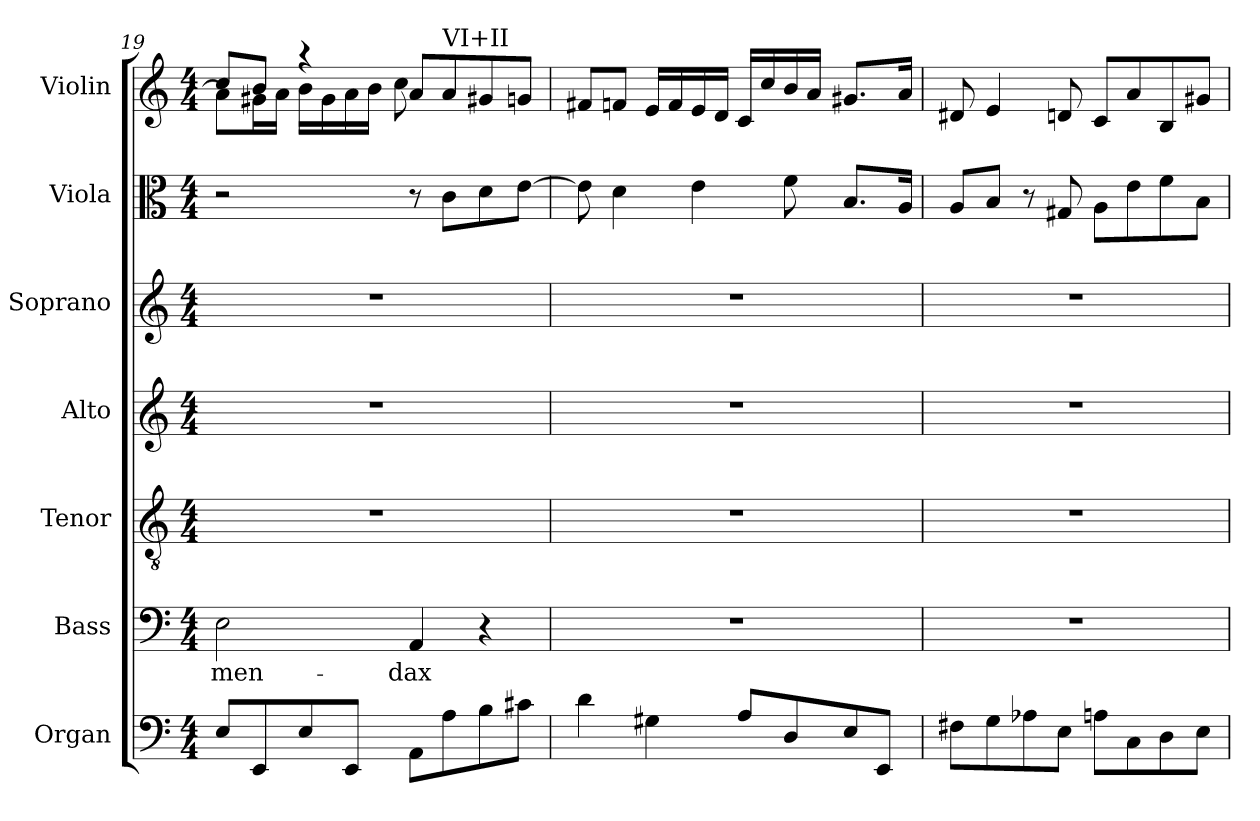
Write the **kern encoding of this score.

**kern	**kern	**text	**kern	**kern	**kern	**kern	**kern
*part7	*part6	*part6	*part5	*part4	*part3	*part2	*part1
*staff7	*staff6	*staff6	*staff5	*staff4	*staff3	*staff2	*staff1
*I"Organ	*I"Bass	*	*I"Tenor	*I"Alto	*I"Soprano	*I"Viola	*I"Violin
*I'Org.	*I'B.	*	*I'T.	*I'A.	*I'S.	*I'Vla.	*I'Vln.
*clefF4	*clefF4	*	*clefGv2	*clefG2	*clefG2	*clefC3	*clefG2
*k[]	*k[]	*	*k[]	*k[]	*k[]	*k[]	*k[]
*M4/4	*M4/4	*	*M4/4	*M4/4	*M4/4	*M4/4	*M4/4
=19	=19	=19	=19	=19	=19	=19	=19
!	!	!LO:LY:b	!	!	!	!	!
*	*	*	*	*	*	*	*^
8E/L	2E\	men-	1r	1r	1r	2r	8cc/L	8a\L]
8EE/	.	.	.	.	.	.	8b/J	16g#X\L
.	.	.	.	.	.	.	.	16a\JJ
8E/	.	.	.	.	.	.	4r	16b\LL
.	.	.	.	.	.	.	.	16g#\
8EE/J	.	.	.	.	.	.	.	16a\
.	.	.	.	.	.	.	.	16b\JJ
!	!	!LO:LY:b	!	!	!	!	!	!
8AA\L	4AA/	-dax	.	.	.	8r	8a/L	8cc\
!	!	!	!	!	!	!	!LO:TX:a:t=VI+II	!
8A\	.	.	.	.	.	8c\L	8a/	4.ryy
8B\	4r	.	.	.	.	8d\	8g#X/	.
8c#X\J	.	.	.	.	.	[8e\J	8gn/J	.
*	*	*	*	*	*	*	*v	*v
=20	=20	=20	=20	=20	=20	=20	=20
4d\	1r	.	1r	1r	1r	8e\]	8f#X/L
.	.	.	.	.	.	4d\	8fn/J
4G#X\	.	.	.	.	.	.	16e/LL
.	.	.	.	.	.	.	16f/
.	.	.	.	.	.	4e\	16e/
.	.	.	.	.	.	.	16d/JJ
8A/L	.	.	.	.	.	.	16c/LL
.	.	.	.	.	.	.	16cc/
8D/	.	.	.	.	.	8f\	16b/
.	.	.	.	.	.	.	16a/JJ
8E/	.	.	.	.	.	8.B/L	8.g#X/L
8EE/J	.	.	.	.	.	.	.
.	.	.	.	.	.	16A/Jk	16a/Jk
!!LO:LB:g=z
=21	=21	=21	=21	=21	=21	=21	=21
8F#X\L	1r	.	1r	1r	1r	8A/L	8d#X/
8G\	.	.	.	.	.	8B/J	4e/
8A-X\	.	.	.	.	.	8r	.
8E\J	.	.	.	.	.	8G#X/	8dn/
8An\L	.	.	.	.	.	8A\L	8c/L
8C\	.	.	.	.	.	8e\	8a/
8D\	.	.	.	.	.	8f\	8B/
8E\J	.	.	.	.	.	8B\J	8g#X/J
=	=	=	=	=	=	=	=
*-	*-	*-	*-	*-	*-	*-	*-
